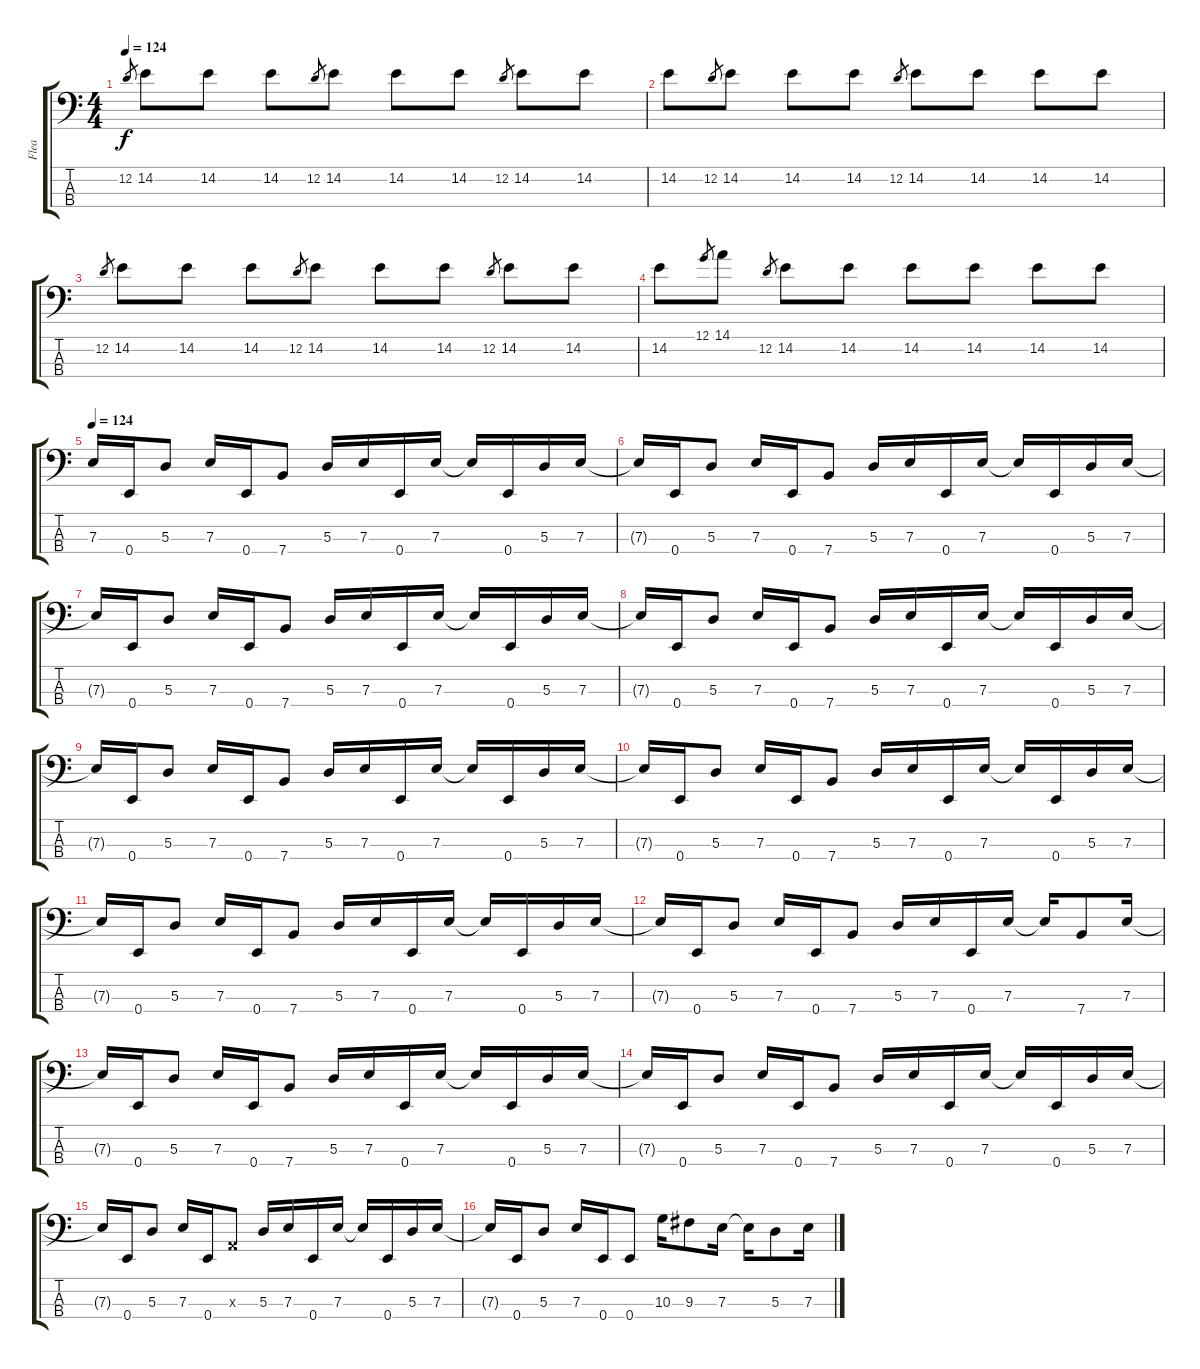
\track ("Flea" "Flea") {instrument electricbassfinger}
\staff {score tabs}
\tuning (G2 D2 A1 E1) {hide}
\ts (4 4)
\tempo 124
\clef f4
\ks c
12.2.8{gr dy f} 14.2.8 14.2.8 14.2.8 12.2.8{gr} 14.2.8 14.2.8 14.2.8 12.2.8{gr} 14.2.8 14.2.8 |
14.2.8 12.2.8{gr} 14.2.8 14.2.8 14.2.8 12.2.8{gr} 14.2.8 14.2.8 14.2.8 14.2.8 |
12.2.8{gr} 14.2.8 14.2.8 14.2.8 12.2.8{gr} 14.2.8 14.2.8 14.2.8 12.2.8{gr} 14.2.8 14.2.8 |
14.2.8 12.1.8{gr} 14.1.8 12.2.8{gr} 14.2.8 14.2.8 14.2.8 14.2.8 14.2.8 14.2.8 |
\tempo 124
7.3.16 0.4.16 5.3.8 7.3.16 0.4.16 7.4.8 5.3.16 7.3.16 0.4.16 7.3.16 7.3{t}.16 0.4.16 5.3.16 7.3.16 |
7.3{t}.16 0.4.16 5.3.8 7.3.16 0.4.16 7.4.8 5.3.16 7.3.16 0.4.16 7.3.16 7.3{t}.16 0.4.16 5.3.16 7.3.16 |
7.3{t}.16 0.4.16 5.3.8 7.3.16 0.4.16 7.4.8 5.3.16 7.3.16 0.4.16 7.3.16 7.3{t}.16 0.4.16 5.3.16 7.3.16 |
7.3{t}.16 0.4.16 5.3.8 7.3.16 0.4.16 7.4.8 5.3.16 7.3.16 0.4.16 7.3.16 7.3{t}.16 0.4.16 5.3.16 7.3.16 |
7.3{t}.16 0.4.16 5.3.8 7.3.16 0.4.16 7.4.8 5.3.16 7.3.16 0.4.16 7.3.16 7.3{t}.16 0.4.16 5.3.16 7.3.16 |
7.3{t}.16 0.4.16 5.3.8 7.3.16 0.4.16 7.4.8 5.3.16 7.3.16 0.4.16 7.3.16 7.3{t}.16 0.4.16 5.3.16 7.3.16 |
7.3{t}.16 0.4.16 5.3.8 7.3.16 0.4.16 7.4.8 5.3.16 7.3.16 0.4.16 7.3.16 7.3{t}.16 0.4.16 5.3.16 7.3.16 |
7.3{t}.16 0.4.16 5.3.8 7.3.16 0.4.16 7.4.8 5.3.16 7.3.16 0.4.16 7.3.16 7.3{t}.16 7.4.8 7.3.16 |
7.3{t}.16 0.4.16 5.3.8 7.3.16 0.4.16 7.4.8 5.3.16 7.3.16 0.4.16 7.3.16 7.3{t}.16 0.4.16 5.3.16 7.3.16 |
7.3{t}.16 0.4.16 5.3.8 7.3.16 0.4.16 7.4.8 5.3.16 7.3.16 0.4.16 7.3.16 7.3{t}.16 0.4.16 5.3.16 7.3.16 |
7.3{t}.16 0.4.16 5.3.8 7.3.16 0.4.16 0.3{x}.8 5.3.16 7.3.16 0.4.16 7.3.16 7.3{t}.16 0.4.16 5.3.16 7.3.16 |
7.3{t}.16 0.4.16 5.3.8 7.3.16 0.4.16 0.4.8 10.3.16 9.3.8 7.3.16 7.3{t}.16 5.3.8 7.3.16
